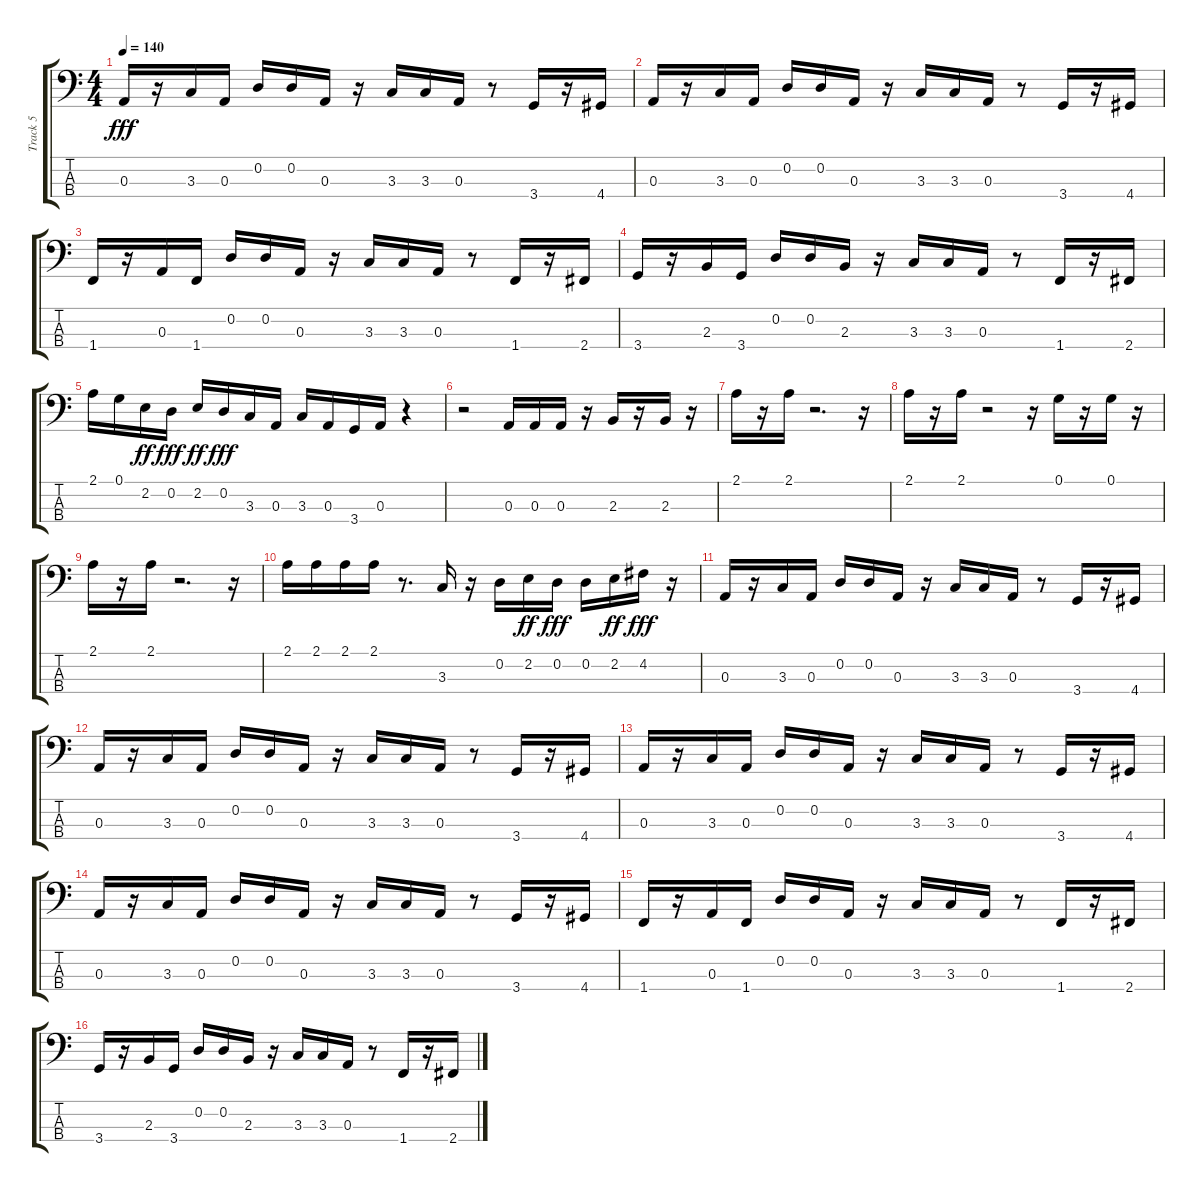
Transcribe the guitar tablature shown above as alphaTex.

\track ("Track 5" "Track 5") {instrument slapbass1}
\staff {score tabs}
\tuning (G2 D2 A1 E1) {hide}
\ts (4 4)
\tempo 140
\clef f4
\ks c
0.3.16{dy fff} r.16 3.3.16 0.3.16 0.2.16 0.2.16 0.3.16 r.16 3.3.16 3.3.16 0.3.16 r.8 3.4.16 r.16 4.4.16 |
0.3.16 r.16 3.3.16 0.3.16 0.2.16 0.2.16 0.3.16 r.16 3.3.16 3.3.16 0.3.16 r.8 3.4.16 r.16 4.4.16 |
1.4.16 r.16 0.3.16 1.4.16 0.2.16 0.2.16 0.3.16 r.16 3.3.16 3.3.16 0.3.16 r.8 1.4.16 r.16 2.4.16 |
3.4.16 r.16 2.3.16 3.4.16 0.2.16 0.2.16 2.3.16 r.16 3.3.16 3.3.16 0.3.16 r.8 1.4.16 r.16 2.4.16 |
2.1.16 0.1.16 2.2.16{dy ff} 0.2.16{dy fff} 2.2.16{dy ff} 0.2.16{dy fff} 3.3.16 0.3.16 3.3.16 0.3.16 3.4.16 0.3.16 r.4 |
r.2 0.3.16 0.3.16 0.3.16 r.16 2.3.16 r.16 2.3.16 r.16 |
2.1.16 r.16 2.1.16 r.2{d} r.16 |
2.1.16 r.16 2.1.16 r.2 r.16 0.1.16 r.16 0.1.16 r.16 |
2.1.16 r.16 2.1.16 r.2{d} r.16 |
2.1.16 2.1.16 2.1.16 2.1.16 r.8{d} 3.3.16 r.16 0.2.16 2.2.16{dy ff} 0.2.16{dy fff} 0.2.16 2.2.16{dy ff} 4.2.16{dy fff} r.16 |
0.3.16 r.16 3.3.16 0.3.16 0.2.16 0.2.16 0.3.16 r.16 3.3.16 3.3.16 0.3.16 r.8 3.4.16 r.16 4.4.16 |
0.3.16 r.16 3.3.16 0.3.16 0.2.16 0.2.16 0.3.16 r.16 3.3.16 3.3.16 0.3.16 r.8 3.4.16 r.16 4.4.16 |
0.3.16 r.16 3.3.16 0.3.16 0.2.16 0.2.16 0.3.16 r.16 3.3.16 3.3.16 0.3.16 r.8 3.4.16 r.16 4.4.16 |
0.3.16 r.16 3.3.16 0.3.16 0.2.16 0.2.16 0.3.16 r.16 3.3.16 3.3.16 0.3.16 r.8 3.4.16 r.16 4.4.16 |
1.4.16 r.16 0.3.16 1.4.16 0.2.16 0.2.16 0.3.16 r.16 3.3.16 3.3.16 0.3.16 r.8 1.4.16 r.16 2.4.16 |
3.4.16 r.16 2.3.16 3.4.16 0.2.16 0.2.16 2.3.16 r.16 3.3.16 3.3.16 0.3.16 r.8 1.4.16 r.16 2.4.16
